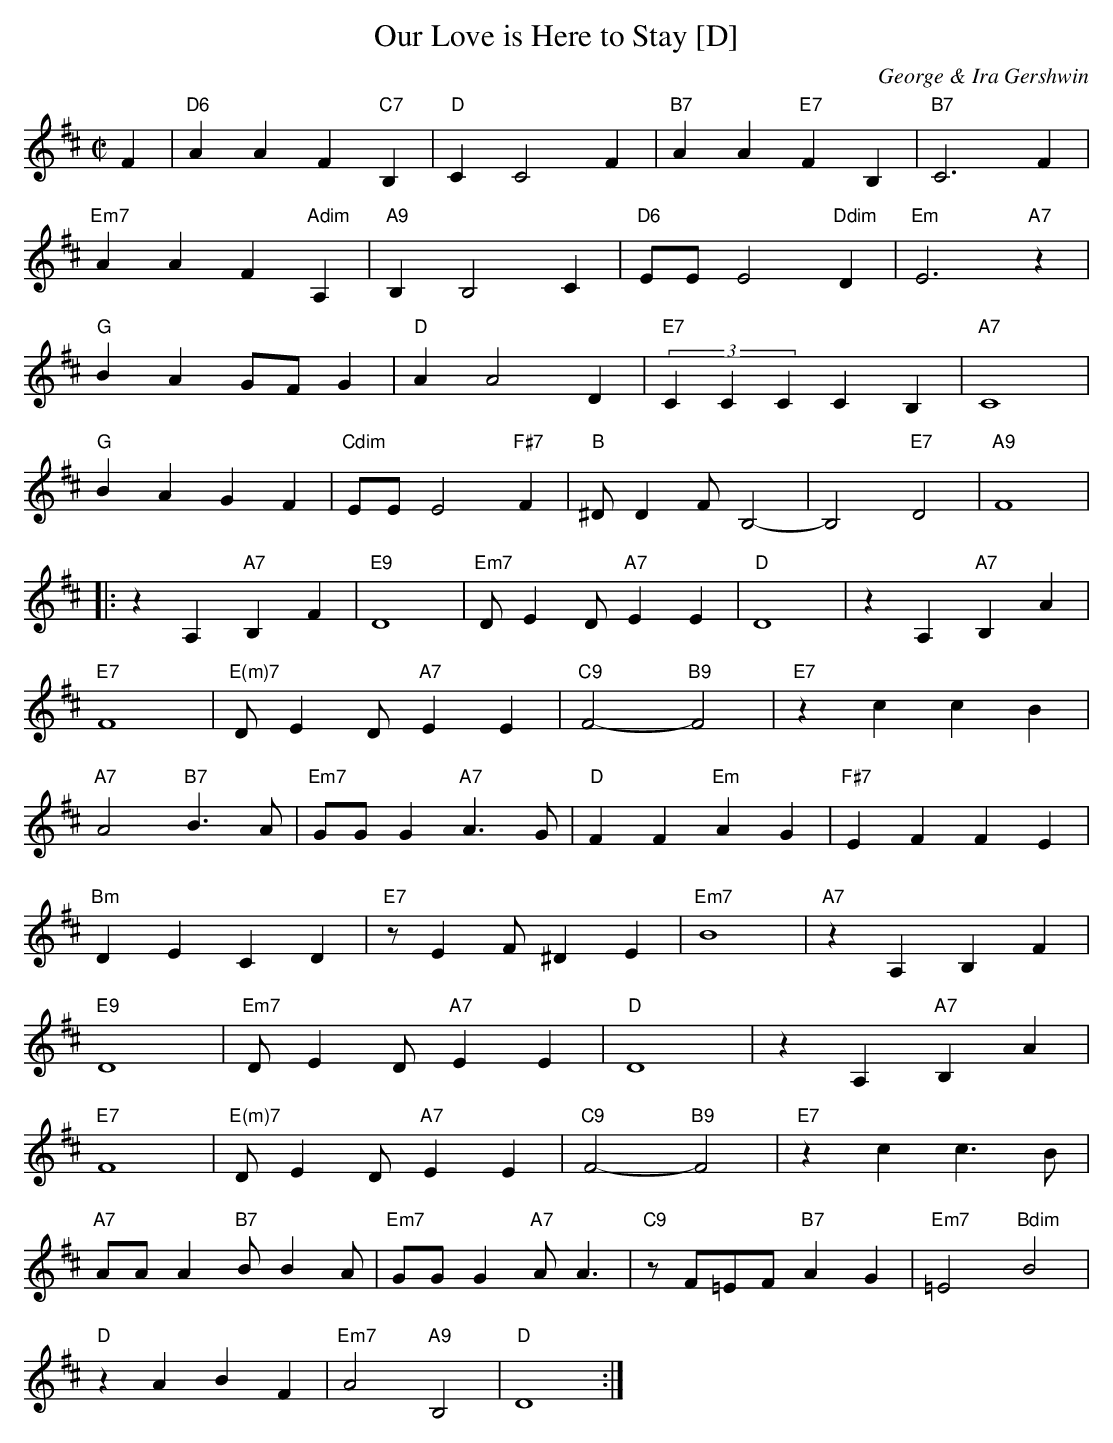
X:1
T: Our Love is Here to Stay [D]
C: George & Ira Gershwin
M: C|
L: 1/8
K: D
F2 | "D6"A2A2 F2"C7"B,2 | "D"C2 C4 F2 | "B7"A2A2 "E7"F2B,2 | "B7"C6 F2 |
"Em7"A2A2 F2"Adim"A,2 | "A9"B,2 B,4 C2 | "D6"EE E4 "Ddim"D2 | "Em"E6 "A7"z2 |
"G"B2A2 GFG2 | "D"A2 A4 D2 | "E7"(3C2C2C2 C2B,2 | "A7"C8 |
"G"B2A2 G2F2 | "Cdim"EE E4 "F#7"F2 | "B"^DD2F B,4- | B,4 "E7"D4 | "A9"F8 |
|: z2A,2 "A7"B,2F2 | "E9"D8 | "Em7"DE2D "A7"E2E2 | "D"D8 | z2A,2 "A7"B,2A2 |
"E7"F8 | "E(m)7"DE2D "A7"E2E2 | "C9"F4- "B9"F4 | "E7"z2c2 c2B2 |
"A7"A4 "B7"B3A | "Em7"GGG2 "A7"A3G | "D"F2F2 "Em"A2G2 | "F#7"E2F2 F2E2 |
"Bm"D2E2 C2D2 | "E7"zE2F ^D2E2 | "Em7"B8 | "A7"z2A,2 B,2F2 |
"E9"D8 | "Em7"DE2D "A7"E2E2 | "D"D8 | z2A,2 "A7"B,2A2 |
"E7"F8 | "E(m)7"DE2D "A7"E2E2 | "C9"F4- "B9"F4 | "E7"z2c2 c3B |
"A7"AAA2 "B7"BB2A | "Em7"GGG2 "A7"AA3 | "C9"zF=EF "B7"A2G2 | "Em7" =E4 "Bdim"B4 |
"D"z2A2 B2F2 | "Em7"A4 "A9"B,4 | "D"D8 :|
